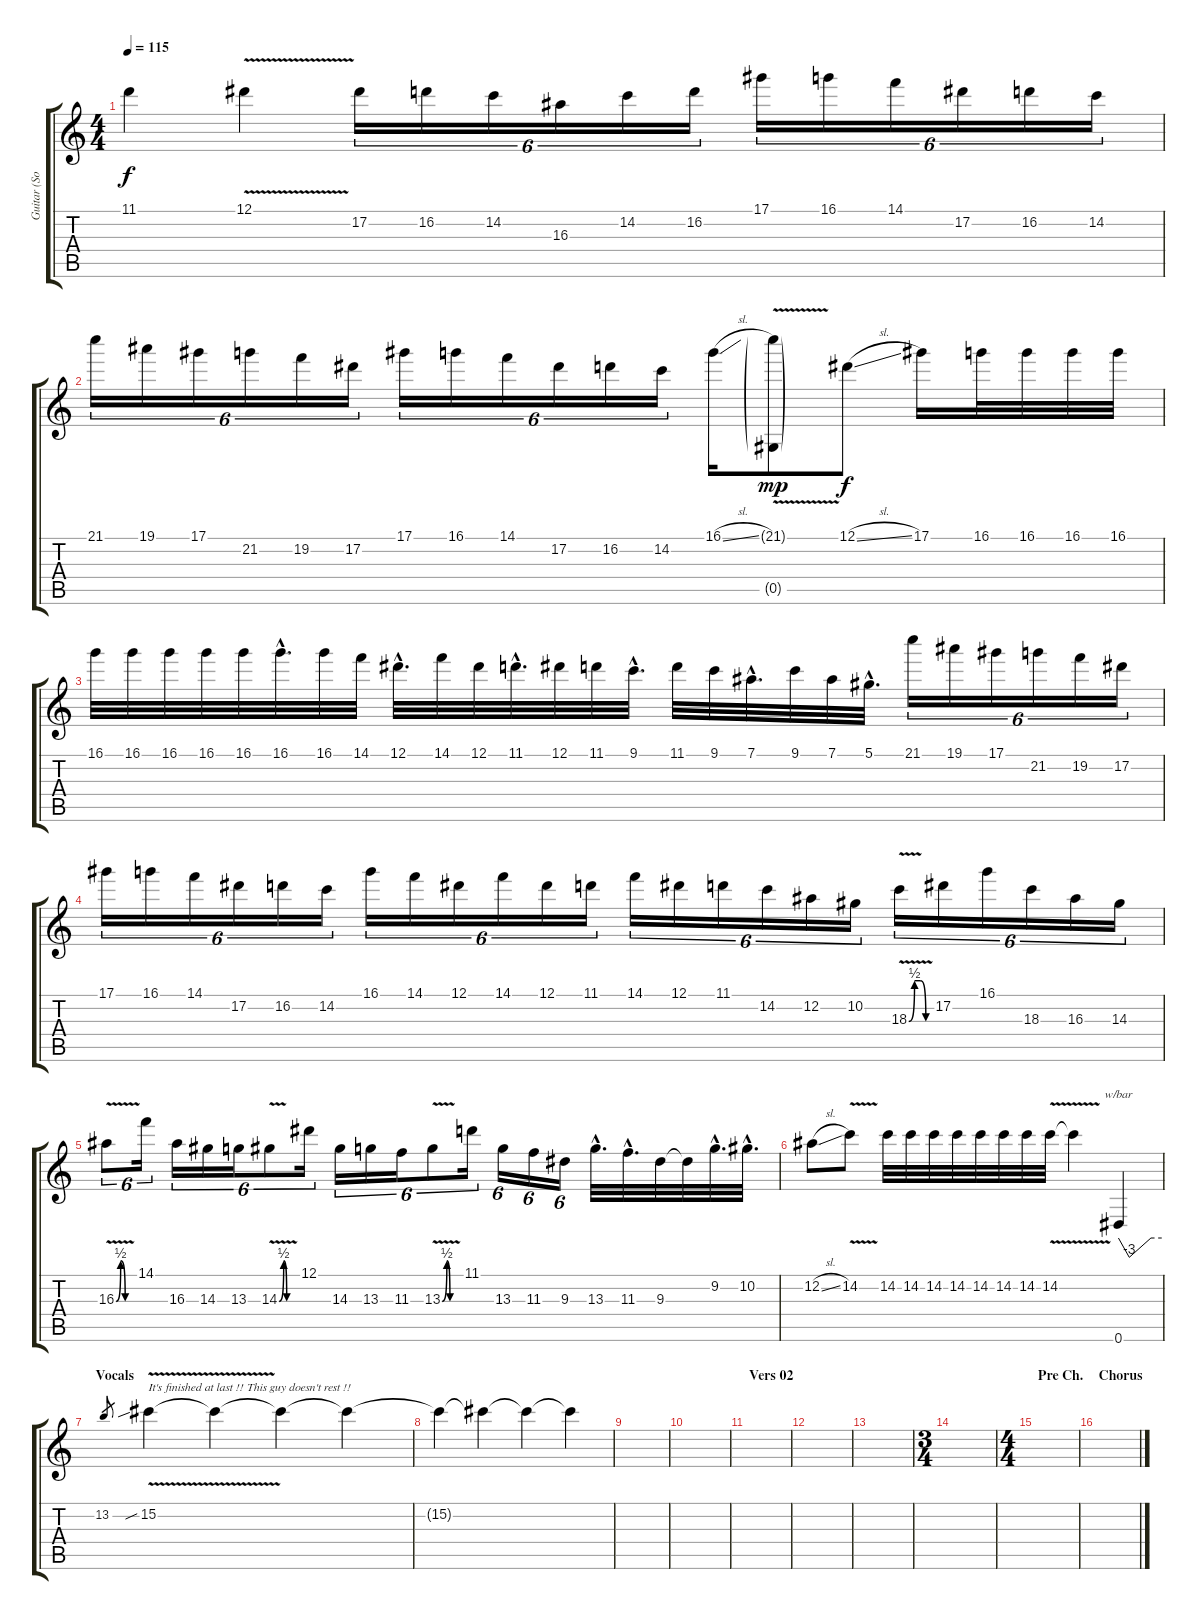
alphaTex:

\track ("Guitar (Solo)" "Guitar (So") {instrument overdrivenguitar}
\staff {score tabs}
\tuning (Eb4 Bb3 Gb3 Db3 Ab2 Eb2) {hide}
\ts (4 4)
\tempo 115
\clef g2
\ks c
11.1{t}.4{dy f} 12.1{v}.4 17.2.16{tu (6 4)} 16.2.16{tu (6 4)} 14.2.16{tu (6 4)} 16.3.16{tu (6 4)} 14.2.16{tu (6 4)} 16.2.16{tu (6 4)} 17.1.16{tu (6 4)} 16.1.16{tu (6 4)} 14.1.16{tu (6 4)} 17.2.16{tu (6 4)} 16.2.16{tu (6 4)} 14.2.16{tu (6 4)} |
21.1.16{tu (6 4)} 19.1.16{tu (6 4)} 17.1.16{tu (6 4)} 21.2.16{tu (6 4)} 19.2.16{tu (6 4)} 17.2.16{tu (6 4)} 17.1.16{tu (6 4)} 16.1.16{tu (6 4)} 14.1.16{tu (6 4)} 17.2.16{tu (6 4)} 16.2.16{tu (6 4)} 14.2.16{tu (6 4)} 16.1{sl}.16 (21.1{v g} 0.5{g}).8{dy mp} 12.1{sl}.8{dy f} 17.1.16 16.1.32 16.1.32 16.1.32 16.1.32 |
16.1.32 16.1.32 16.1.32 16.1.32 16.1.32 16.1{hac}.32{d} 16.1.32 14.1.32 12.1{hac}.32{d} 14.1.32 12.1.32 11.1{hac}.32{d} 12.1.32 11.1.32 9.1{hac}.32{d} 11.1.32 9.1.32 7.1{hac}.32{d} 9.1.32 7.1.32 5.1{hac}.32{d} 21.1.16{tu (6 4)} 19.1.16{tu (6 4)} 17.1.16{tu (6 4)} 21.2.16{tu (6 4)} 19.2.16{tu (6 4)} 17.2.16{tu (6 4)} |
17.1.16{tu (6 4)} 16.1.16{tu (6 4)} 14.1.16{tu (6 4)} 17.2.16{tu (6 4)} 16.2.16{tu (6 4)} 14.2.16{tu (6 4)} 16.1.16{tu (6 4)} 14.1.16{tu (6 4)} 12.1.16{tu (6 4)} 14.1.16{tu (6 4)} 12.1.16{tu (6 4)} 11.1.16{tu (6 4)} 14.1.16{tu (6 4)} 12.1.16{tu (6 4)} 11.1.16{tu (6 4)} 14.2.16{tu (6 4)} 12.2.16{tu (6 4)} 10.2.16{tu (6 4)} 18.3{be (custom 0 0 15 2 30 2 45 0 60 0) v}.16{tu (6 4)} 17.2.16{tu (6 4)} 16.1.16{tu (6 4)} 18.3.16{tu (6 4)} 16.3.16{tu (6 4)} 14.3.16{tu (6 4)} |
16.3{be (custom 0 0 15 2 30 0 45 0 60 0) v}.8{tu (6 4)} 14.1.16{tu (6 4)} 16.3.16{tu (6 4)} 14.3.16{tu (6 4)} 13.3.16{tu (6 4)} 14.3{be (custom 0 0 15 2 25 0 30 0 45 0 60 0) v}.8{tu (6 4)} 12.1.16{tu (6 4)} 14.3.16{tu (6 4)} 13.3.16{tu (6 4)} 11.3.16{tu (6 4)} 13.3{be (custom 0 0 15 2 25 0 30 0 45 0 60 0) v}.8{tu (6 4)} 11.1.16{tu (6 4)} 13.3.16{tu (6 4)} 11.3.16{tu (6 4)} 9.3.16{tu (6 4)} 13.3{hac}.32{d} 11.3{hac}.32{d} 9.3.32 9.3{t}.32 9.2{hac}.32{d} 10.2{hac}.32{d} |
12.2{sl}.8 14.2{v}.8 14.2.32 14.2.32 14.2.32 14.2.32 14.2.32 14.2.32 14.2.32 14.2{v}.32 14.2{t}.4 0.6.4{tbe (custom default 0 0 15 -12 45 0 60 0)} |
\section ("" "Vocals")
13.2.8{gr} 15.2{v sib}.4{txt "It's finished at last !! This guy doesn't rest !!"} 15.2{t}.4 15.2{t}.4 15.2{t}.4 |
15.2{t}.4{volume 14} 15.2{t}.4{volume 12} 15.2{t}.4{volume 10} 15.2{t}.4{volume 8} |
|
|
\section ("" "Vers 02")
|
|
|
\ts (3 4)
|
\ts (4 4)
\section ("" "Pre Ch.")
|
\section ("" "Chorus")
